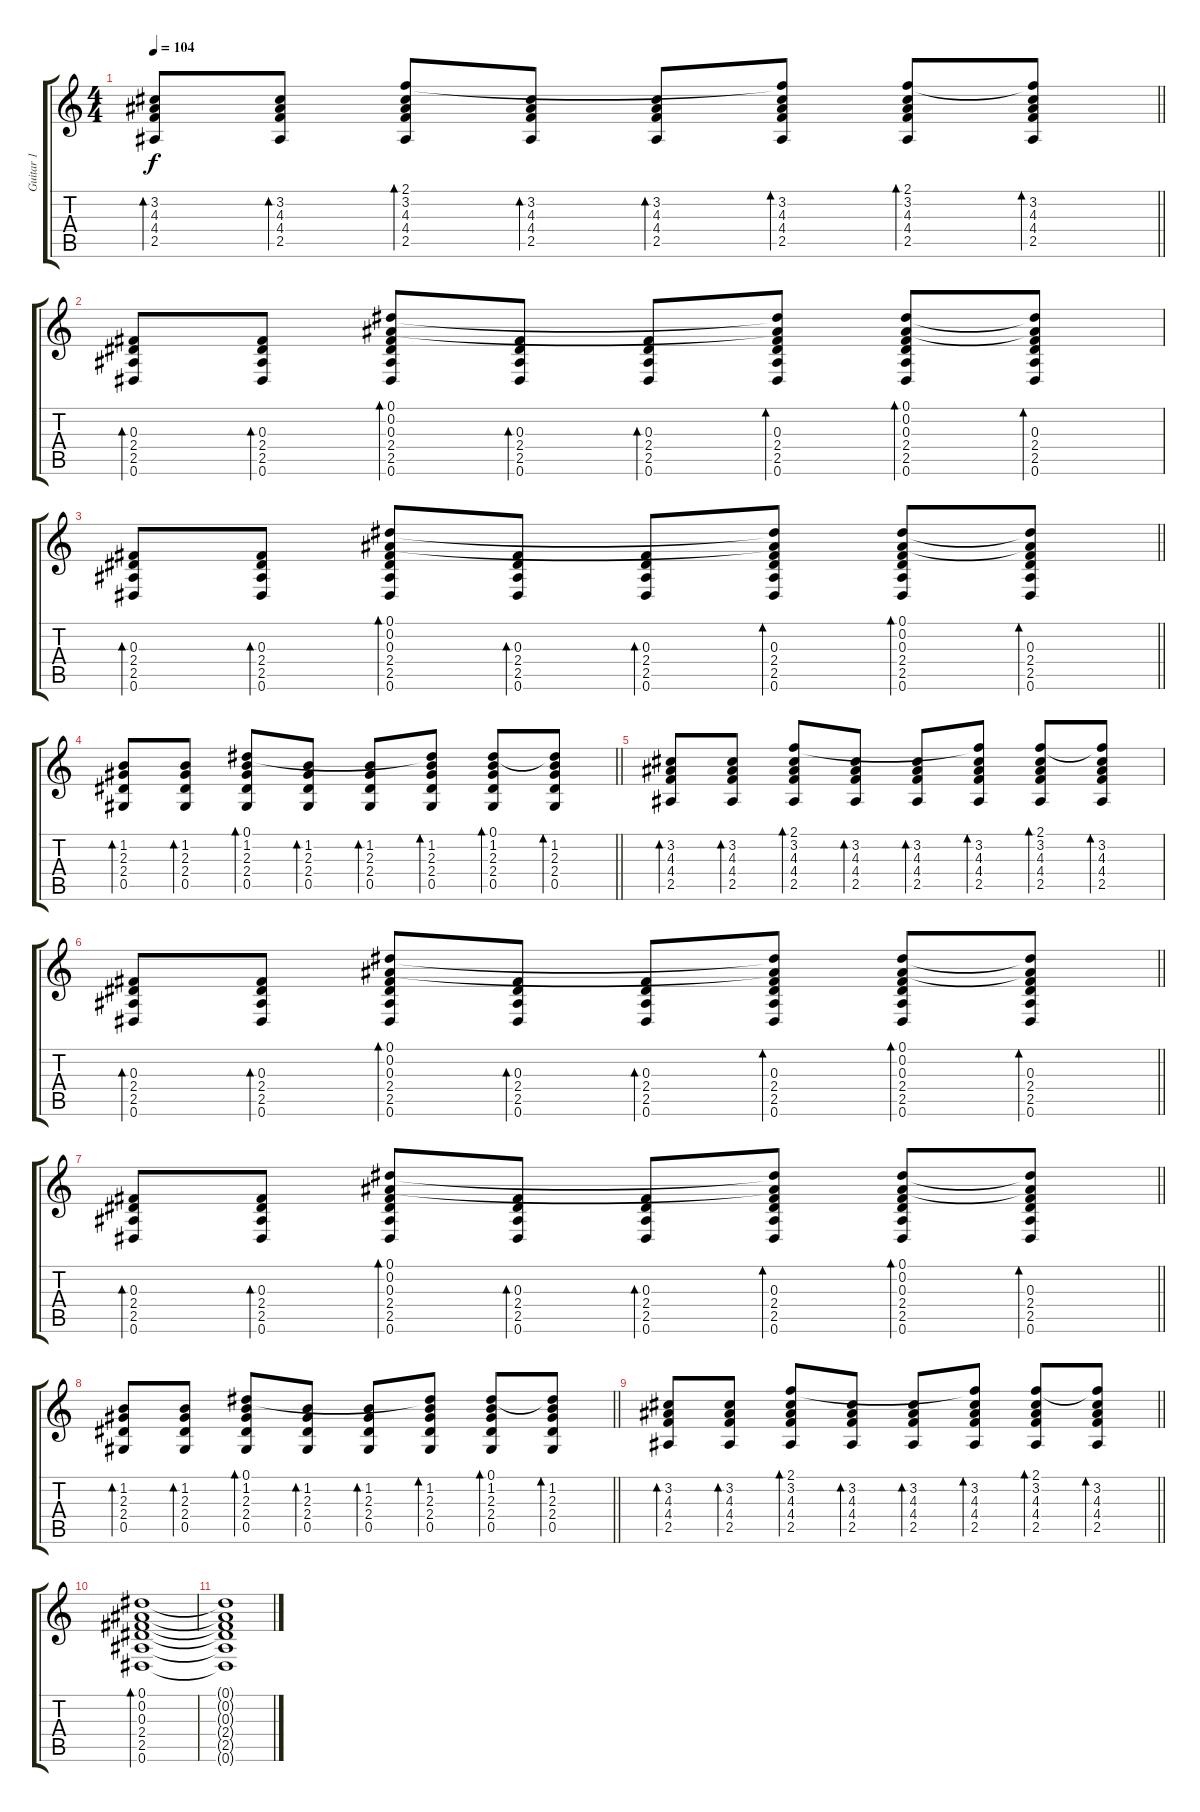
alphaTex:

\track ("Guitar 1" "Guitar 1") {instrument acousticguitarsteel}
\staff {score tabs}
\tuning (Eb4 Bb3 Gb3 Db3 Ab2 Eb2) {hide}
\ts (4 4)
\tempo 104
\clef g2
\barLineRight lightlight
\ks c
(3.2 4.3 4.4 2.5).8{bd 30 dy f} (3.2 4.3 4.4 2.5).8{bd 30} (2.1 3.2 4.3 4.4 2.5).8{bd 30} (3.2 4.3 4.4 2.5).8{bd 30} (3.2 4.3 4.4 2.5).8{bd 30} (2.1{t} 3.2 4.3 4.4 2.5).8{bd 30} (2.1 3.2 4.3 4.4 2.5).8{bd 30} (2.1{t} 3.2 4.3 4.4 2.5).8{bd 30} |
\section ("" "")
(0.3 2.4 2.5 0.6).8{bd 30} (0.3 2.4 2.5 0.6).8{bd 30} (0.1 0.2 0.3 2.4 2.5 0.6).8{bd 30} (0.3 2.4 2.5 0.6).8{bd 30} (0.3 2.4 2.5 0.6).8{bd 30} (0.1{t} 0.2{t} 0.3 2.4 2.5 0.6).8{bd 30} (0.1 0.2 0.3 2.4 2.5 0.6).8{bd 30} (0.1{t} 0.2{t} 0.3 2.4 2.5 0.6).8{bd 30} |
\barLineRight lightlight
(0.3 2.4 2.5 0.6).8{bd 30} (0.3 2.4 2.5 0.6).8{bd 30} (0.1 0.2 0.3 2.4 2.5 0.6).8{bd 30} (0.3 2.4 2.5 0.6).8{bd 30} (0.3 2.4 2.5 0.6).8{bd 30} (0.1{t} 0.2{t} 0.3 2.4 2.5 0.6).8{bd 30} (0.1 0.2 0.3 2.4 2.5 0.6).8{bd 30} (0.1{t} 0.2{t} 0.3 2.4 2.5 0.6).8{bd 30} |
\barLineRight lightlight
(1.2 2.3 2.4 0.5).8{bd 30} (1.2 2.3 2.4 0.5).8{bd 30} (0.1 1.2 2.3 2.4 0.5).8{bd 30} (1.2 2.3 2.4 0.5).8{bd 30} (1.2 2.3 2.4 0.5).8{bd 30} (0.1{t} 1.2 2.3 2.4 0.5).8{bd 30} (0.1 1.2 2.3 2.4 0.5).8{bd 30} (0.1{t} 1.2 2.3 2.4 0.5).8{bd 30} |
(3.2 4.3 4.4 2.5).8{bd 30} (3.2 4.3 4.4 2.5).8{bd 30} (2.1 3.2 4.3 4.4 2.5).8{bd 30} (3.2 4.3 4.4 2.5).8{bd 30} (3.2 4.3 4.4 2.5).8{bd 30} (2.1{t} 3.2 4.3 4.4 2.5).8{bd 30} (2.1 3.2 4.3 4.4 2.5).8{bd 30} (2.1{t} 3.2 4.3 4.4 2.5).8{bd 30} |
\barLineRight lightlight
(0.3 2.4 2.5 0.6).8{bd 30} (0.3 2.4 2.5 0.6).8{bd 30} (0.1 0.2 0.3 2.4 2.5 0.6).8{bd 30} (0.3 2.4 2.5 0.6).8{bd 30} (0.3 2.4 2.5 0.6).8{bd 30} (0.1{t} 0.2{t} 0.3 2.4 2.5 0.6).8{bd 30} (0.1 0.2 0.3 2.4 2.5 0.6).8{bd 30} (0.1{t} 0.2{t} 0.3 2.4 2.5 0.6).8{bd 30} |
\section ("" "")
\barLineRight lightlight
(0.3 2.4 2.5 0.6).8{bd 30} (0.3 2.4 2.5 0.6).8{bd 30} (0.1 0.2 0.3 2.4 2.5 0.6).8{bd 30} (0.3 2.4 2.5 0.6).8{bd 30} (0.3 2.4 2.5 0.6).8{bd 30} (0.1{t} 0.2{t} 0.3 2.4 2.5 0.6).8{bd 30} (0.1 0.2 0.3 2.4 2.5 0.6).8{bd 30} (0.1{t} 0.2{t} 0.3 2.4 2.5 0.6).8{bd 30} |
\barLineRight lightlight
(1.2 2.3 2.4 0.5).8{bd 30} (1.2 2.3 2.4 0.5).8{bd 30} (0.1 1.2 2.3 2.4 0.5).8{bd 30} (1.2 2.3 2.4 0.5).8{bd 30} (1.2 2.3 2.4 0.5).8{bd 30} (0.1{t} 1.2 2.3 2.4 0.5).8{bd 30} (0.1 1.2 2.3 2.4 0.5).8{bd 30} (0.1{t} 1.2 2.3 2.4 0.5).8{bd 30} |
\barLineRight lightlight
(3.2 4.3 4.4 2.5).8{bd 30} (3.2 4.3 4.4 2.5).8{bd 30} (2.1 3.2 4.3 4.4 2.5).8{bd 30} (3.2 4.3 4.4 2.5).8{bd 30} (3.2 4.3 4.4 2.5).8{bd 30} (2.1{t} 3.2 4.3 4.4 2.5).8{bd 30} (2.1 3.2 4.3 4.4 2.5).8{bd 30} (2.1{t} 3.2 4.3 4.4 2.5).8{bd 30} |
\section ("" "")
(0.1 0.2 0.3 2.4 2.5 0.6).1{bd 30} |
(0.1{t} 0.2{t} 0.3{t} 2.4{t} 2.5{t} 0.6{t}).1
